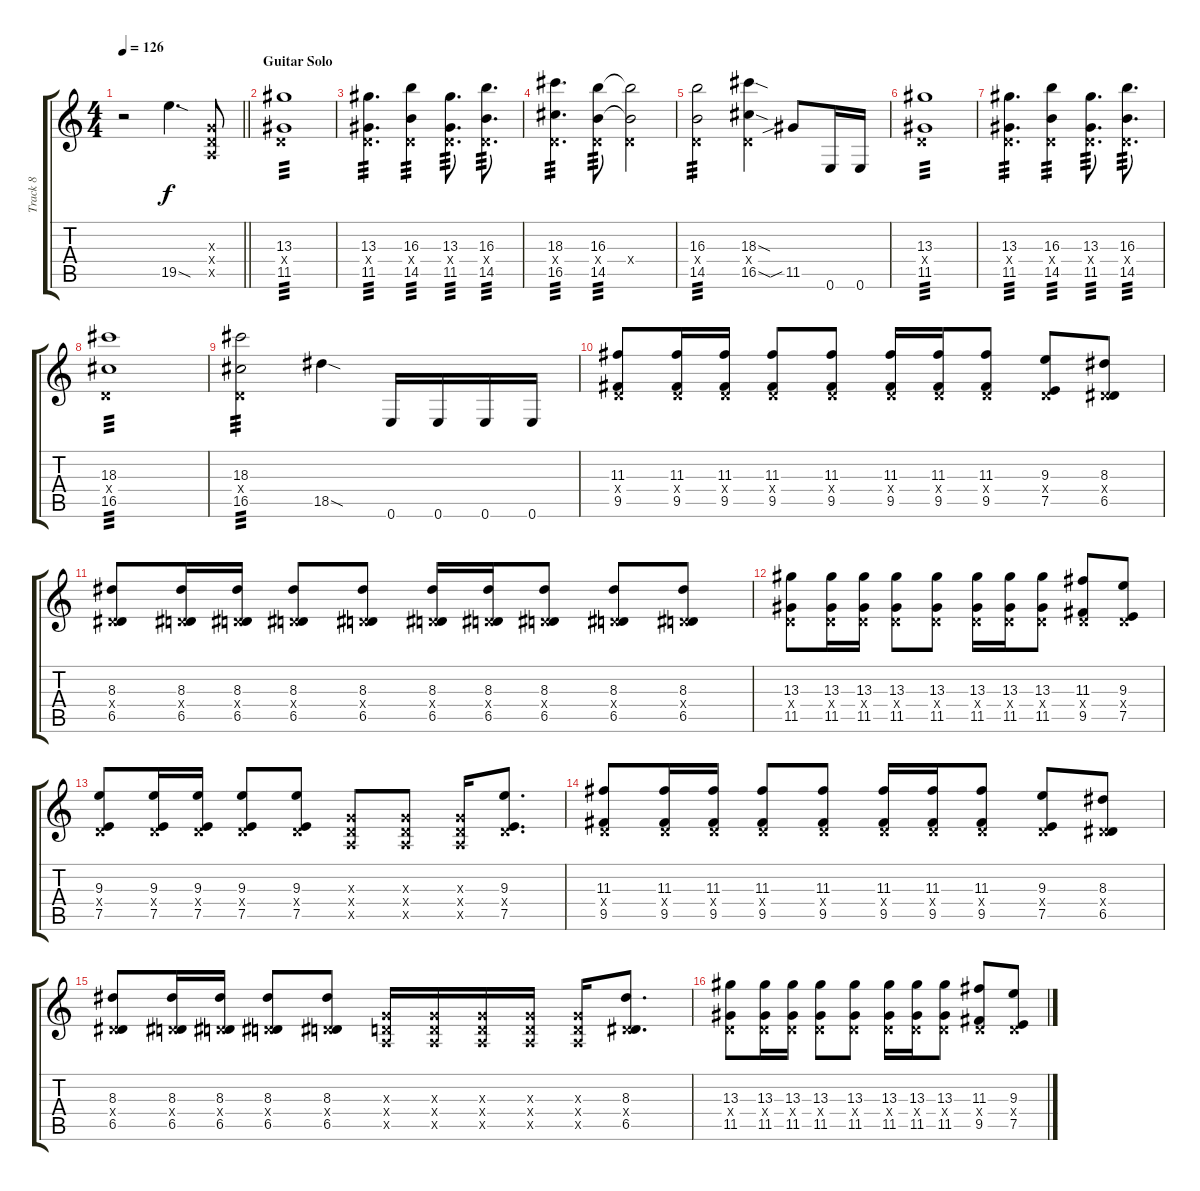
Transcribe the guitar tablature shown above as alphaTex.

\track ("Track 8" "Track 8") {instrument distortionguitar}
\staff {score tabs}
\tuning (E4 B3 G3 D3 A2 E2) {hide}
\ts (4 4)
\tempo 126
\clef g2
\barLineRight lightlight
\ks c
r.2{dy f} 19.5{sod}.4{d} (0.3{x} 0.4{x} 0.5{x}).8 |
\section ("" "Guitar Solo")
(13.3 0.4{x} 11.5).1{tp 3} |
(13.3 0.4{x} 11.5).4{d tp 3} (16.3 0.4{x} 14.5).4{tp 3} (13.3 0.4{x} 11.5).8{d tp 3} (16.3 0.4{x} 14.5).8{d tp 3} |
(18.3 0.4{x} 16.5).4{d tp 3} (16.3 0.4{x} 14.5).8{tp 3} (16.3{t} 0.4{x} 14.5{t}).2 |
(16.3 0.4{x} 14.5).2{tp 3} (18.3{sod} 0.4{x} 16.5{sod}).4 11.5{sib}.8 0.6.16 0.6.16 |
(13.3 0.4{x} 11.5).1{tp 3} |
(13.3 0.4{x} 11.5).4{d tp 3} (16.3 0.4{x} 14.5).4{tp 3} (13.3 0.4{x} 11.5).8{d tp 3} (16.3 0.4{x} 14.5).8{d tp 3} |
(18.3 0.4{x} 16.5).1{tp 3} |
(18.3 0.4{x} 16.5).2{tp 3} 18.5{sod}.4 0.6.16 0.6.16 0.6.16 0.6.16 |
(11.3 0.4{x} 9.5).8 (11.3 0.4{x} 9.5).16 (11.3 0.4{x} 9.5).16 (11.3 0.4{x} 9.5).8 (11.3 0.4{x} 9.5).8 (11.3 0.4{x} 9.5).16 (11.3 0.4{x} 9.5).16 (11.3 0.4{x} 9.5).8 (9.3 0.4{x} 7.5).8 (8.3 0.4{x} 6.5).8 |
(8.3 0.4{x} 6.5).8 (8.3 0.4{x} 6.5).16 (8.3 0.4{x} 6.5).16 (8.3 0.4{x} 6.5).8 (8.3 0.4{x} 6.5).8 (8.3 0.4{x} 6.5).16 (8.3 0.4{x} 6.5).16 (8.3 0.4{x} 6.5).8 (8.3 0.4{x} 6.5).8 (8.3 0.4{x} 6.5).8 |
(13.3 0.4{x} 11.5).8 (13.3 0.4{x} 11.5).16 (13.3 0.4{x} 11.5).16 (13.3 0.4{x} 11.5).8 (13.3 0.4{x} 11.5).8 (13.3 0.4{x} 11.5).16 (13.3 0.4{x} 11.5).16 (13.3 0.4{x} 11.5).8 (11.3 0.4{x} 9.5).8 (9.3 0.4{x} 7.5).8 |
(9.3 0.4{x} 7.5).8 (9.3 0.4{x} 7.5).16 (9.3 0.4{x} 7.5).16 (9.3 0.4{x} 7.5).8 (9.3 0.4{x} 7.5).8 (0.3{x} 0.4{x} 0.5{x}).8 (0.3{x} 0.4{x} 0.5{x}).8 (0.3{x} 0.4{x} 0.5{x}).16 (9.3 0.4{x} 7.5).8{d} |
(11.3 0.4{x} 9.5).8 (11.3 0.4{x} 9.5).16 (11.3 0.4{x} 9.5).16 (11.3 0.4{x} 9.5).8 (11.3 0.4{x} 9.5).8 (11.3 0.4{x} 9.5).16 (11.3 0.4{x} 9.5).16 (11.3 0.4{x} 9.5).8 (9.3 0.4{x} 7.5).8 (8.3 0.4{x} 6.5).8 |
(8.3 0.4{x} 6.5).8 (8.3 0.4{x} 6.5).16 (8.3 0.4{x} 6.5).16 (8.3 0.4{x} 6.5).8 (8.3 0.4{x} 6.5).8 (0.3{x} 0.4{x} 0.5{x}).16 (0.3{x} 0.4{x} 0.5{x}).16 (0.3{x} 0.4{x} 0.5{x}).16 (0.3{x} 0.4{x} 0.5{x}).16 (0.3{x} 0.4{x} 0.5{x}).16 (8.3 0.4{x} 6.5).8{d} |
(13.3 0.4{x} 11.5).8 (13.3 0.4{x} 11.5).16 (13.3 0.4{x} 11.5).16 (13.3 0.4{x} 11.5).8 (13.3 0.4{x} 11.5).8 (13.3 0.4{x} 11.5).16 (13.3 0.4{x} 11.5).16 (13.3 0.4{x} 11.5).8 (11.3 0.4{x} 9.5).8 (9.3 0.4{x} 7.5).8
